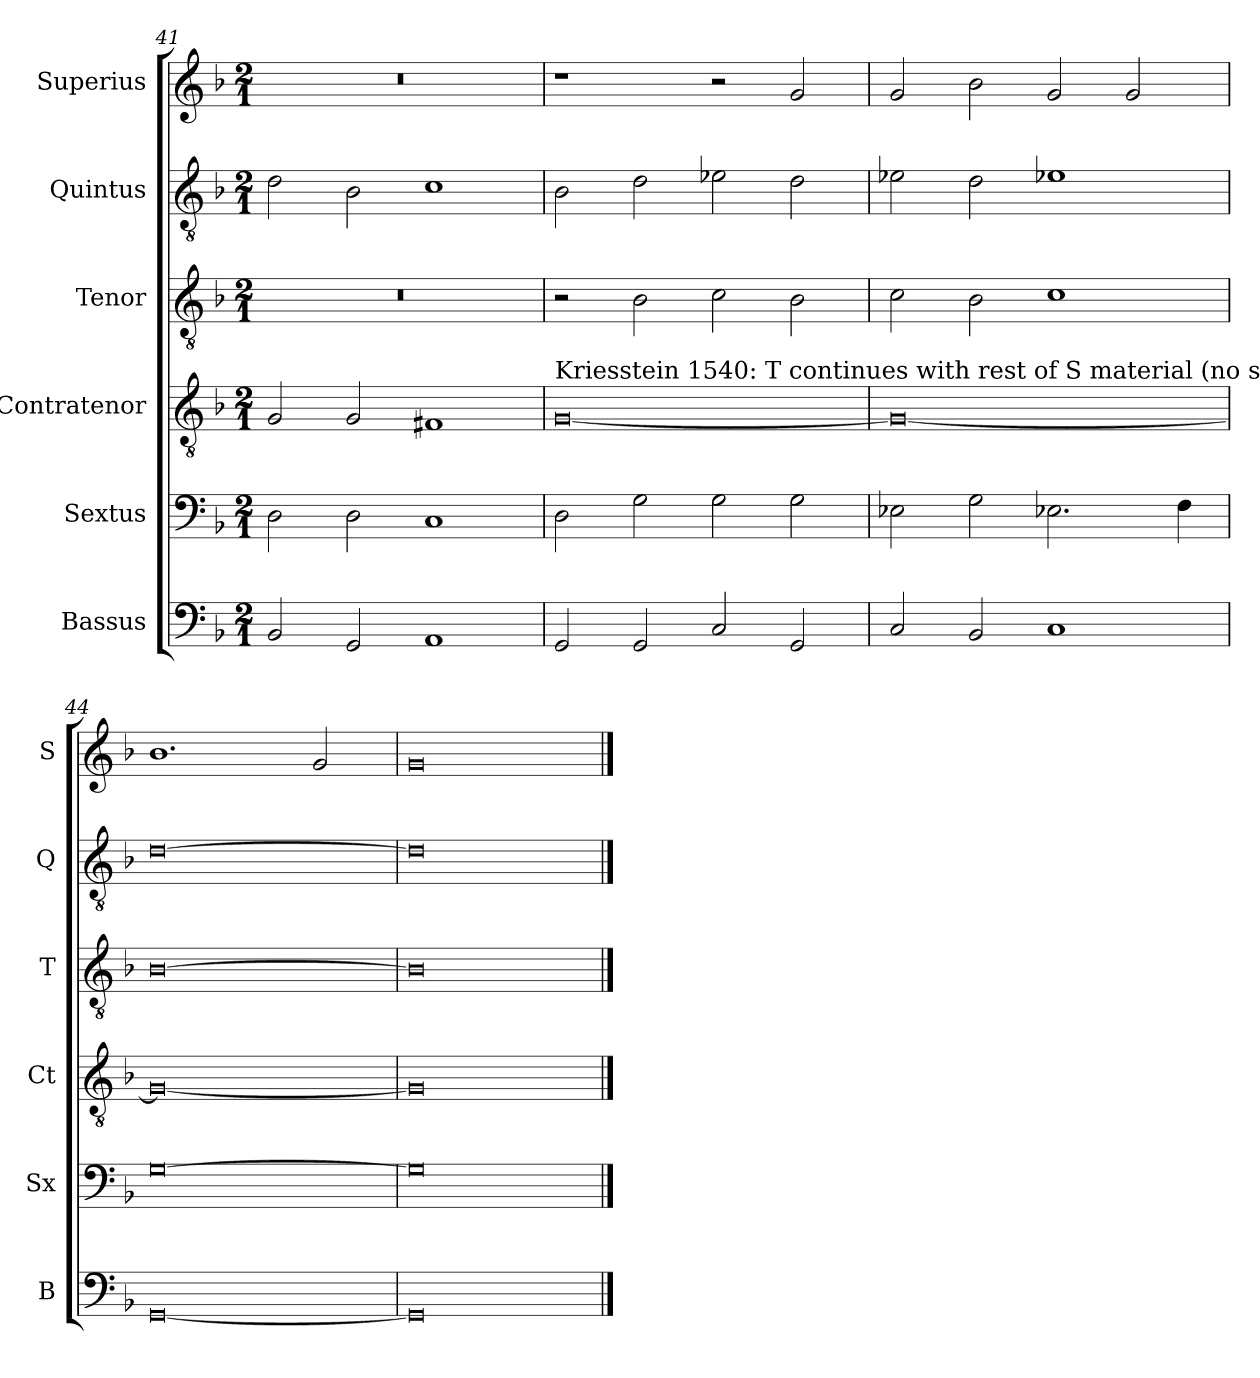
**kern	**kern	**kern	**kern	**kern	**kern
*part6	*part5	*part4	*part3	*part2	*part1
*staff6	*staff5	*staff4	*staff3	*staff2	*staff1
*I"Bassus	*I"Sextus	*I"Contratenor	*I"Tenor	*I"Quintus	*I"Superius
*I'B	*I'Sx	*I'Ct	*I'T	*I'Q	*I'S
*clefF4	*clefF4	*clefGv2	*clefGv2	*clefGv2	*clefG2
*k[b-]	*k[b-]	*k[b-]	*k[b-]	*k[b-]	*k[b-]
*M2/1	*M2/1	*M2/1	*M2/1	*M2/1	*M2/1
=41	=41	=41	=41	=41	=41
2BB-/	2D\	2G/	0r	2d\	0r
2GG/	2D\	2G/	.	2B-\	.
1AA	1C	1F#X	.	1c	.
=42	=42	=42	=42	=42	=42
!	!	!LO:TX:a:t=Kriesstein 1540&colon; T continues with rest of S material (no s.c.)	!	!	!
2GG/	2D\	[0G	2r	2B-\	1r
2GG/	2G\	.	2B-\	2d\	.
2C/	2G\	.	2c\	2e-X\	2r
2GG/	2G\	.	2B-\	2d\	2g/
=43	=43	=43	=43	=43	=43
2C/	2E-X\	0G_	2c\	2e-X\	2g/
2BB-/	2G\	.	2B-\	2d\	2b-\
1C	2.E-X\	.	1c	1e-X	2g/
.	.	.	.	.	2g/
.	4F\	.	.	.	.
=44	=44	=44	=44	=44	=44
[0GG	[0G	0G_	[0B-	[0d	1.b-
.	.	.	.	.	2g/
=45	=45	=45	=45	=45	=45
0GG]	0G]	0G]	0B-]	0d]	0g
==	==	==	==	==	==
*-	*-	*-	*-	*-	*-
